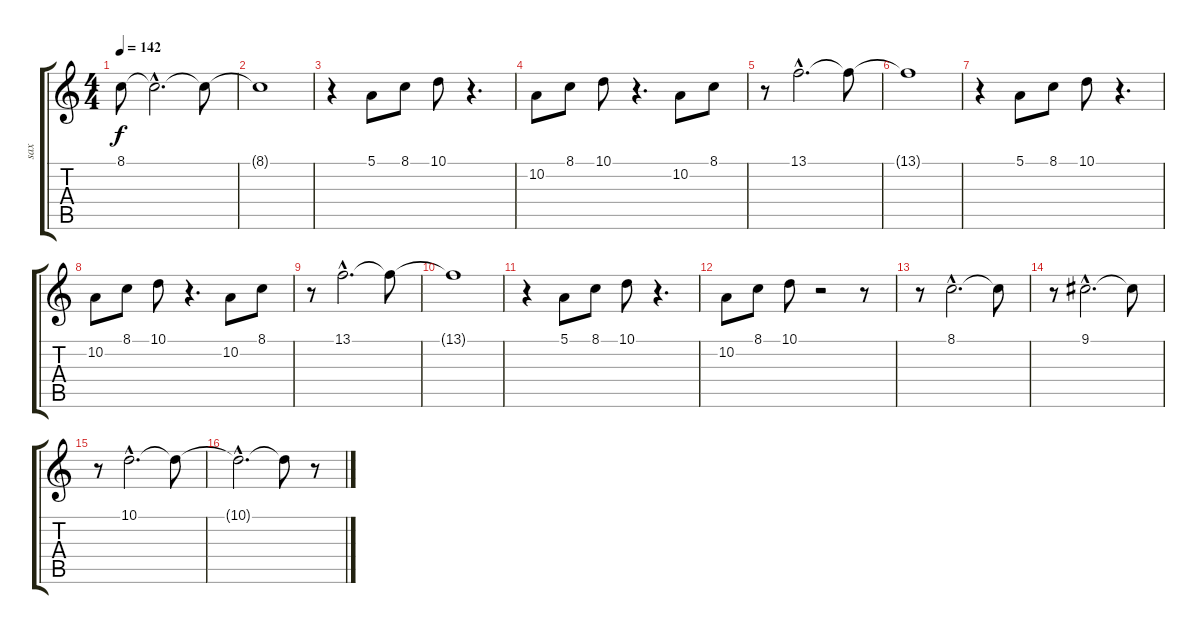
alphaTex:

\track ("sax" "sax") {instrument tenorsax}
\staff {score tabs}
\tuning (E4 B3 G3 D3 A2 E2) {hide}
\ts (4 4)
\tempo 142
\clef g2
\ks c
8.1{t}.8{dy f} 8.1{hac t}.2{d} 8.1{t}.8 |
8.1{t}.1 |
r.4 5.1.8 8.1.8 10.1.8 r.4{d} |
10.2.8 8.1.8 10.1.8 r.4{d} 10.2.8 8.1.8 |
r.8 13.1{hac}.2{d} 13.1{t}.8 |
13.1{t}.1 |
r.4 5.1.8 8.1.8 10.1.8 r.4{d} |
10.2.8 8.1.8 10.1.8 r.4{d} 10.2.8 8.1.8 |
r.8 13.1{hac}.2{d} 13.1{t}.8 |
13.1{t}.1 |
r.4 5.1.8 8.1.8 10.1.8 r.4{d} |
10.2.8 8.1.8 10.1.8 r.2 r.8 |
r.8 8.1{hac}.2{d} 8.1{t}.8 |
r.8 9.1{hac}.2{d} 9.1{t}.8 |
r.8 10.1{hac}.2{d} 10.1{t}.8 |
10.1{hac t}.2{d} 10.1{t}.8 r.8
